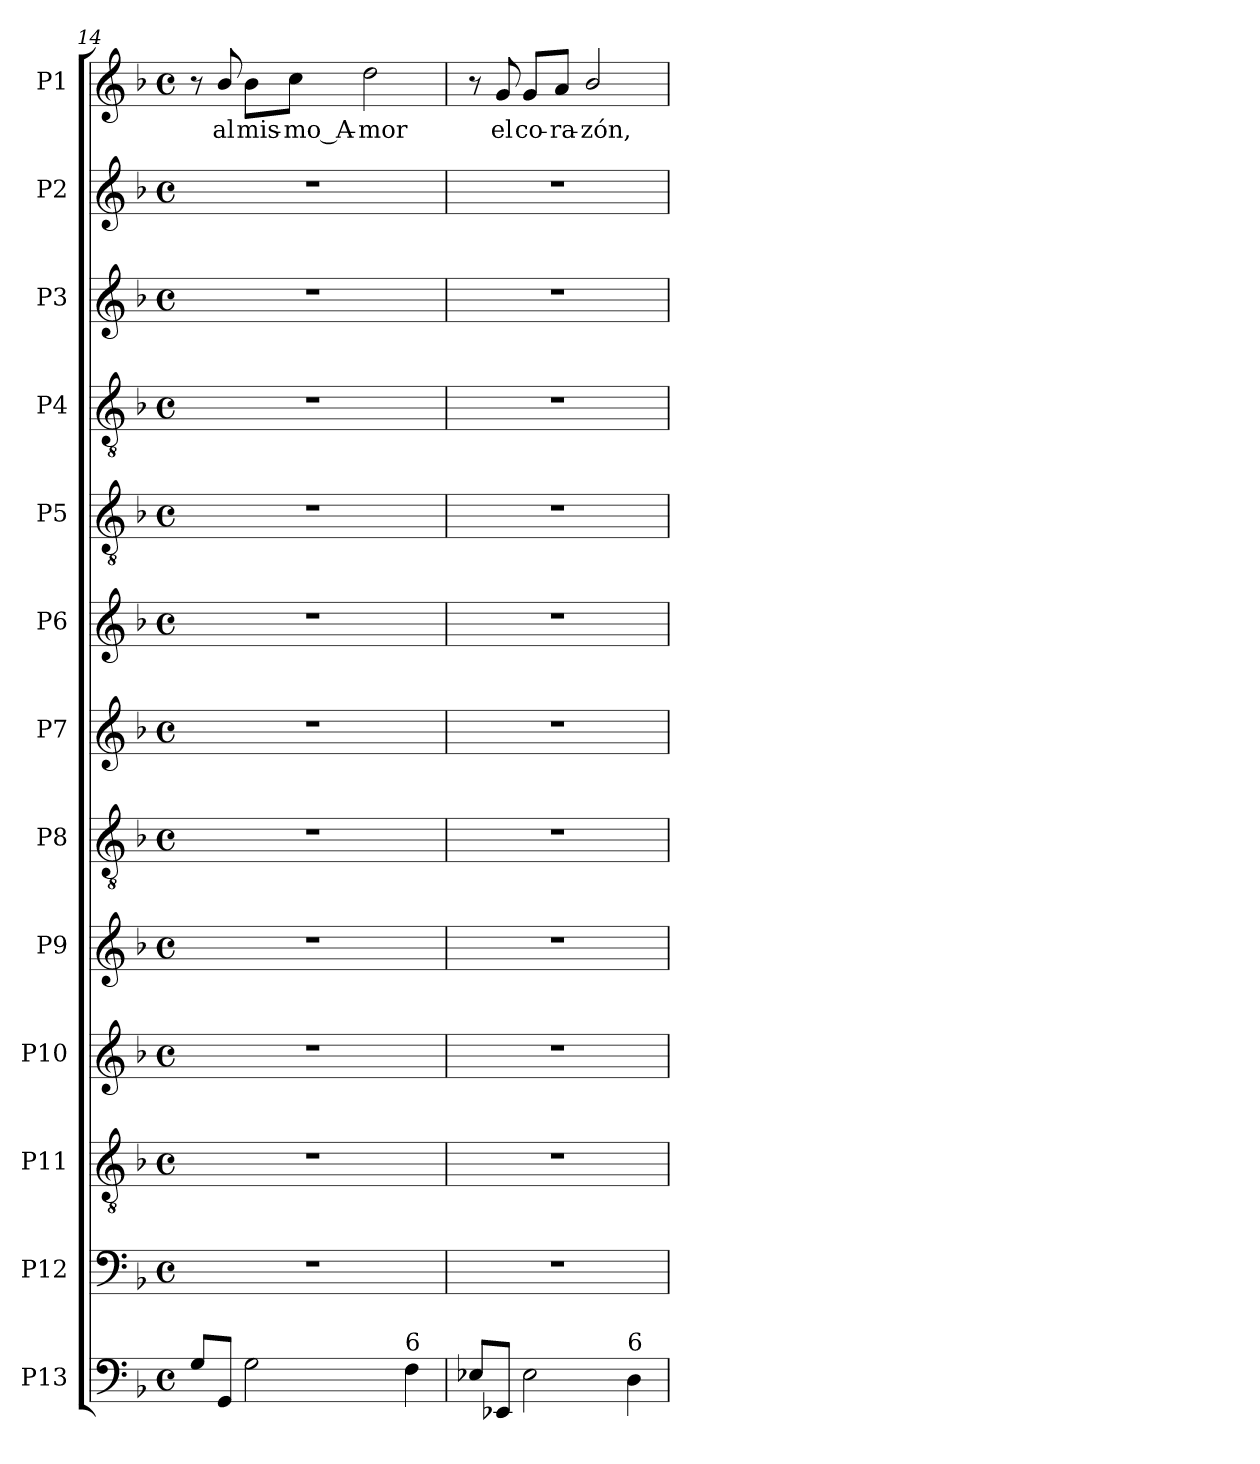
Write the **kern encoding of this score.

**kern	**kern	**kern	**kern	**kern	**kern	**kern	**kern	**kern	**kern	**kern	**kern	**kern	**text
*part13	*part12	*part11	*part10	*part9	*part8	*part7	*part6	*part5	*part4	*part3	*part2	*part1	*part1
*staff13	*staff12	*staff11	*staff10	*staff9	*staff8	*staff7	*staff6	*staff5	*staff4	*staff3	*staff2	*staff1	*staff1
*I"P13	*I"P12	*I"P11	*I"P10	*I"P9	*I"P8	*I"P7	*I"P6	*I"P5	*I"P4	*I"P3	*I"P2	*I"P1	*
*clefF4	*clefF4	*clefGv2	*clefG2	*clefG2	*clefGv2	*clefG2	*clefG2	*clefGv2	*clefGv2	*clefG2	*clefG2	*clefG2	*
*	*	*ITrd7c12	*	*	*ITrd7c12	*	*	*ITrd7c12	*ITrd7c12	*	*	*	*
*k[b-]	*k[b-]	*k[b-]	*k[b-]	*k[b-]	*k[b-]	*k[b-]	*k[b-]	*k[b-]	*k[b-]	*k[b-]	*k[b-]	*k[b-]	*
*F:	*F:	*F:	*F:	*F:	*F:	*F:	*F:	*F:	*F:	*F:	*F:	*F:	*
*M4/4	*M4/4	*M4/4	*M4/4	*M4/4	*M4/4	*M4/4	*M4/4	*M4/4	*M4/4	*M4/4	*M4/4	*M4/4	*
*met(c)	*met(c)	*met(c)	*met(c)	*met(c)	*met(c)	*met(c)	*met(c)	*met(c)	*met(c)	*met(c)	*met(c)	*met(c)	*
=14	=14	=14	=14	=14	=14	=14	=14	=14	=14	=14	=14	=14	=14
8Gi/L	1r	1r	1r	1r	1r	1r	1r	1r	1r	1r	1r	8r	.
!	!	!	!	!	!	!	!	!	!	!	!	!	!LO:LY:b:color=#000000
8GGi/J	.	.	.	.	.	.	.	.	.	.	.	8b-i/	al
!	!	!	!	!	!	!	!	!	!	!	!	!	!LO:LY:b:color=#000000
2Gi\	.	.	.	.	.	.	.	.	.	.	.	8b-i\L	mis-
!	!	!	!	!	!	!	!	!	!	!	!	!	!LO:LY:b:color=#000000
.	.	.	.	.	.	.	.	.	.	.	.	8cci\J	-mo_A-
!	!	!	!	!	!	!	!	!	!	!	!	!	!LO:LY:b:color=#000000
.	.	.	.	.	.	.	.	.	.	.	.	2ddi\	-mor
!LO:TX:a:t=6	!	!	!	!	!	!	!	!	!	!	!	!	!
4Fi\	.	.	.	.	.	.	.	.	.	.	.	.	.
!!LO:LB:g=z
=15	=15	=15	=15	=15	=15	=15	=15	=15	=15	=15	=15	=15	=15
8E-Xi/L	1r	1r	1r	1r	1r	1r	1r	1r	1r	1r	1r	8r	.
!	!	!	!	!	!	!	!	!	!	!	!	!	!LO:LY:b:color=#000000
8EE-Xi/J	.	.	.	.	.	.	.	.	.	.	.	8gi/	el
!	!	!	!	!	!	!	!	!	!	!	!	!	!LO:LY:b:color=#000000
2E-i\	.	.	.	.	.	.	.	.	.	.	.	8gi/L	co-
!	!	!	!	!	!	!	!	!	!	!	!	!	!LO:LY:b:color=#000000
.	.	.	.	.	.	.	.	.	.	.	.	8ai/J	-ra-
!	!	!	!	!	!	!	!	!	!	!	!	!	!LO:LY:b:color=#000000
.	.	.	.	.	.	.	.	.	.	.	.	2b-i/	-zón,
!LO:TX:a:t=6	!	!	!	!	!	!	!	!	!	!	!	!	!
4Di\	.	.	.	.	.	.	.	.	.	.	.	.	.
=	=	=	=	=	=	=	=	=	=	=	=	=	=
*-	*-	*-	*-	*-	*-	*-	*-	*-	*-	*-	*-	*-	*-
